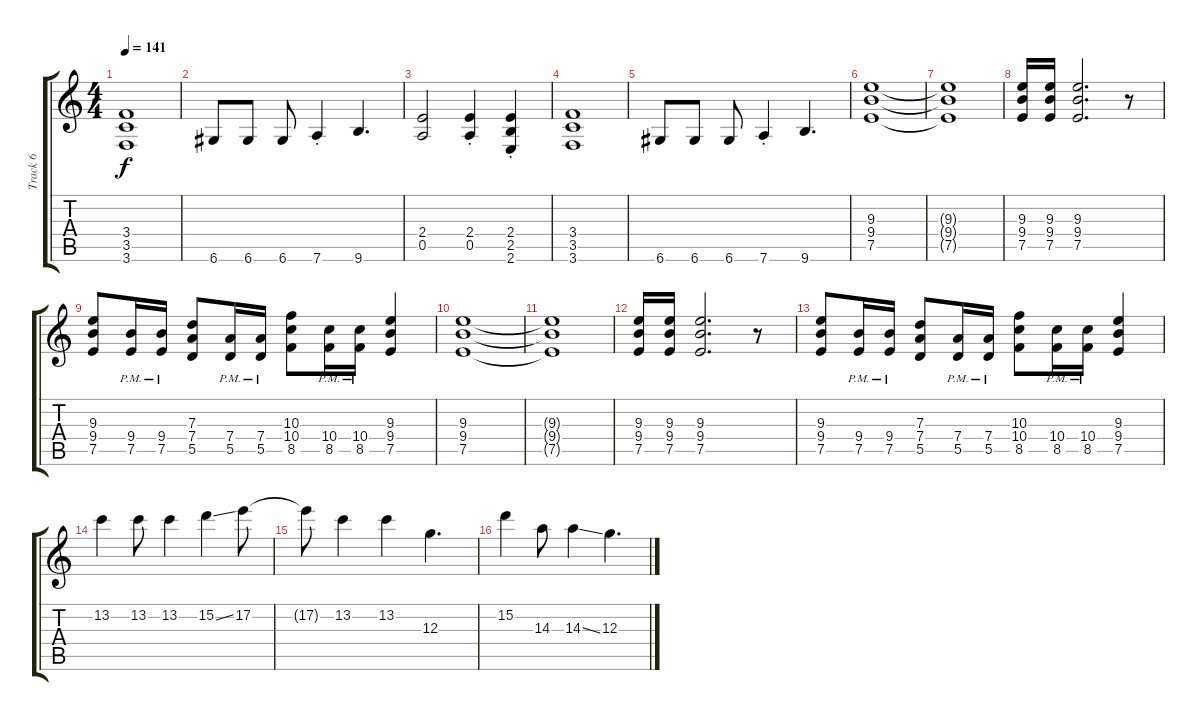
\track ("Track 6" "Track 6") {instrument distortionguitar}
\staff {score tabs}
\tuning (E4 B3 G3 D3 A2 D2) {hide}
\ts (4 4)
\tempo 141
\clef g2
\ks c
(3.4 3.5 3.6).1{dy f} |
6.6.8 6.6.8 6.6.8 7.6{st}.4 9.6.4{d} |
(2.4 0.5).2 (2.4{st} 0.5{st}).4 (2.4{st} 2.5{st} 2.6{st}).4 |
(3.4 3.5 3.6).1 |
6.6.8 6.6.8 6.6.8 7.6{st}.4 9.6.4{d} |
(9.3 9.4 7.5).1 |
(9.3{t} 9.4{t} 7.5{t}).1 |
(9.3 9.4 7.5).16 (9.3 9.4 7.5).16 (9.3 9.4 7.5).2{d} r.8 |
(9.3 9.4 7.5).8 (9.4{pm} 7.5{pm}).16 (9.4{pm} 7.5{pm}).16 (7.3 7.4 5.5).8 (7.4{pm} 5.5{pm}).16 (7.4{pm} 5.5{pm}).16 (10.3 10.4 8.5).8 (10.4{pm} 8.5{pm}).16 (10.4{pm} 8.5{pm}).16 (9.3 9.4 7.5).4 |
(9.3 9.4 7.5).1 |
(9.3{t} 9.4{t} 7.5{t}).1 |
(9.3 9.4 7.5).16 (9.3 9.4 7.5).16 (9.3 9.4 7.5).2{d} r.8 |
(9.3 9.4 7.5).8 (9.4{pm} 7.5{pm}).16 (9.4{pm} 7.5{pm}).16 (7.3 7.4 5.5).8 (7.4{pm} 5.5{pm}).16 (7.4{pm} 5.5{pm}).16 (10.3 10.4 8.5).8 (10.4{pm} 8.5{pm}).16 (10.4{pm} 8.5{pm}).16 (9.3 9.4 7.5).4 |
13.2.4 13.2.8 13.2.4 15.2{ss}.4 17.2.8 |
17.2{t}.8 13.2.4 13.2.4 12.3.4{d} |
15.2.4 14.3.8 14.3{ss}.4 12.3.4{d}
